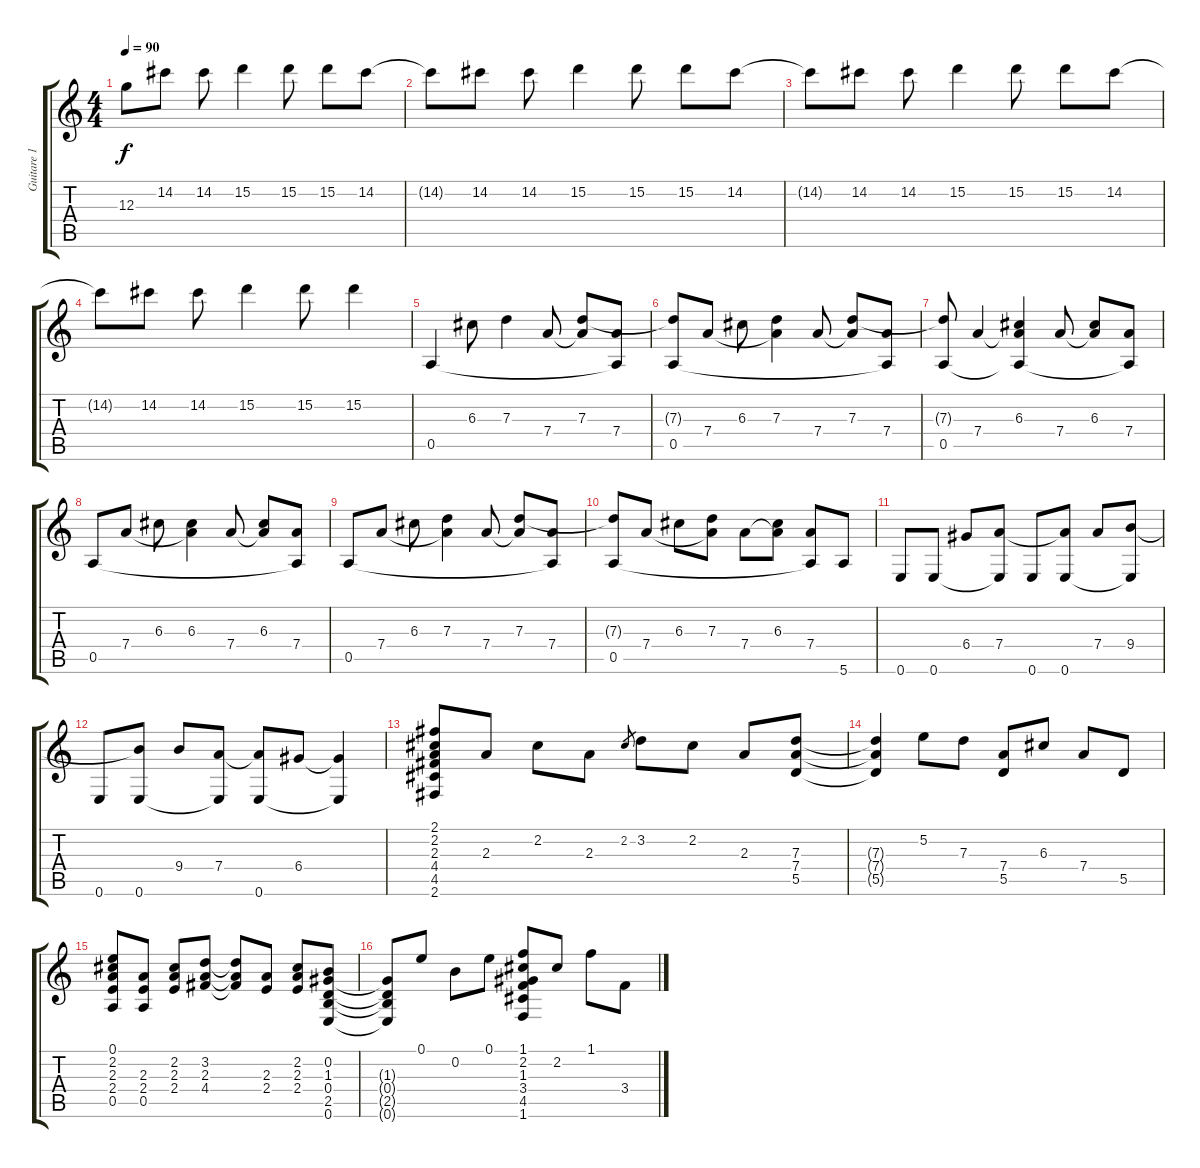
\track ("Guitare 1" "Guitare 1") {instrument acousticguitarsteel}
\staff {score tabs}
\tuning (E4 B3 G3 D3 A2 E2) {hide}
\ts (4 4)
\tempo 90
\clef g2
\ks c
12.3.8{dy f} 14.2.8 14.2.8 15.2.4 15.2.8 15.2.8 14.2.8 |
14.2{t}.8 14.2.8 14.2.8 15.2.4 15.2.8 15.2.8 14.2.8 |
14.2{t}.8 14.2.8 14.2.8 15.2.4 15.2.8 15.2.8 14.2.8 |
14.2{t}.8 14.2.8 14.2.8 15.2.4 15.2.8 15.2.4 |
0.5.4{instrument acousticguitarnylon} 6.3.8 7.3.4 7.4.8 (7.3 7.4{t}).8 (7.4 0.5{t}).8 |
(7.3{t} 0.5).8 7.4.8 6.3.8 (7.3 7.4{t}).4 7.4.8 (7.3 7.4{t}).8 (7.4 0.5{t}).8 |
(7.3{t} 0.5).8 7.4.4 (6.3 7.4{t} 0.5{t}).4 7.4.8 (6.3 7.4{t}).8 (7.4 0.5{t}).8 |
0.5.8 7.4.8 6.3.8 (6.3 7.4{t}).4 7.4.8 (6.3 7.4{t}).8 (7.4 0.5{t}).8 |
0.5.8 7.4.8 6.3.8 (7.3 7.4{t}).4 7.4.8 (7.3 7.4{t}).8 (7.4 0.5{t}).8 |
(7.3{t} 0.5).8 7.4.8 6.3.8 (7.3 7.4{t}).8 7.4.8 (6.3 7.4{t}).8 (7.4 0.5{t}).8 5.6.8 |
0.6.8 0.6.8 6.4.8 (7.4 0.6{t}).8 0.6.8 (7.4{t} 0.6).8 7.4.8 (9.4 0.6{t}).8 |
0.6.8 (9.4{t} 0.6).8 9.4.8 (7.4 0.6{t}).8 (7.4{t} 0.6).8 6.4.8 (6.4{t} 0.6{t}).4 |
(2.1 2.2 2.3 4.4 4.5 2.6).8{volume 14 instrument overdrivenguitar} 2.3.8 2.2.8 2.3.8 2.2.8{gr} 3.2.8 2.2.8 2.3.8 (7.3 7.4 5.5).8 |
(7.3{t} 7.4{t} 5.5{t}).4 5.2.8 7.3.8 (7.4 5.5).8 6.3.8 7.4.8 5.5.8 |
(0.1 2.2 2.3 2.4 0.5).8 (2.3 2.4 0.5).8 (2.2 2.3 2.4).8 (3.2 2.3 4.4).8 (3.2{t} 2.3{t} 4.4{t}).8 (2.3 2.4).8 (2.2 2.3 2.4).8 (0.2 1.3 0.4 2.5 0.6).8 |
(1.3{t} 0.4{t} 2.5{t} 0.6{t}).8 0.1.8 0.2.8 0.1.8 (1.1 2.2 1.3 3.4 4.5 1.6).8 2.2.8 1.1.8 3.4.8
